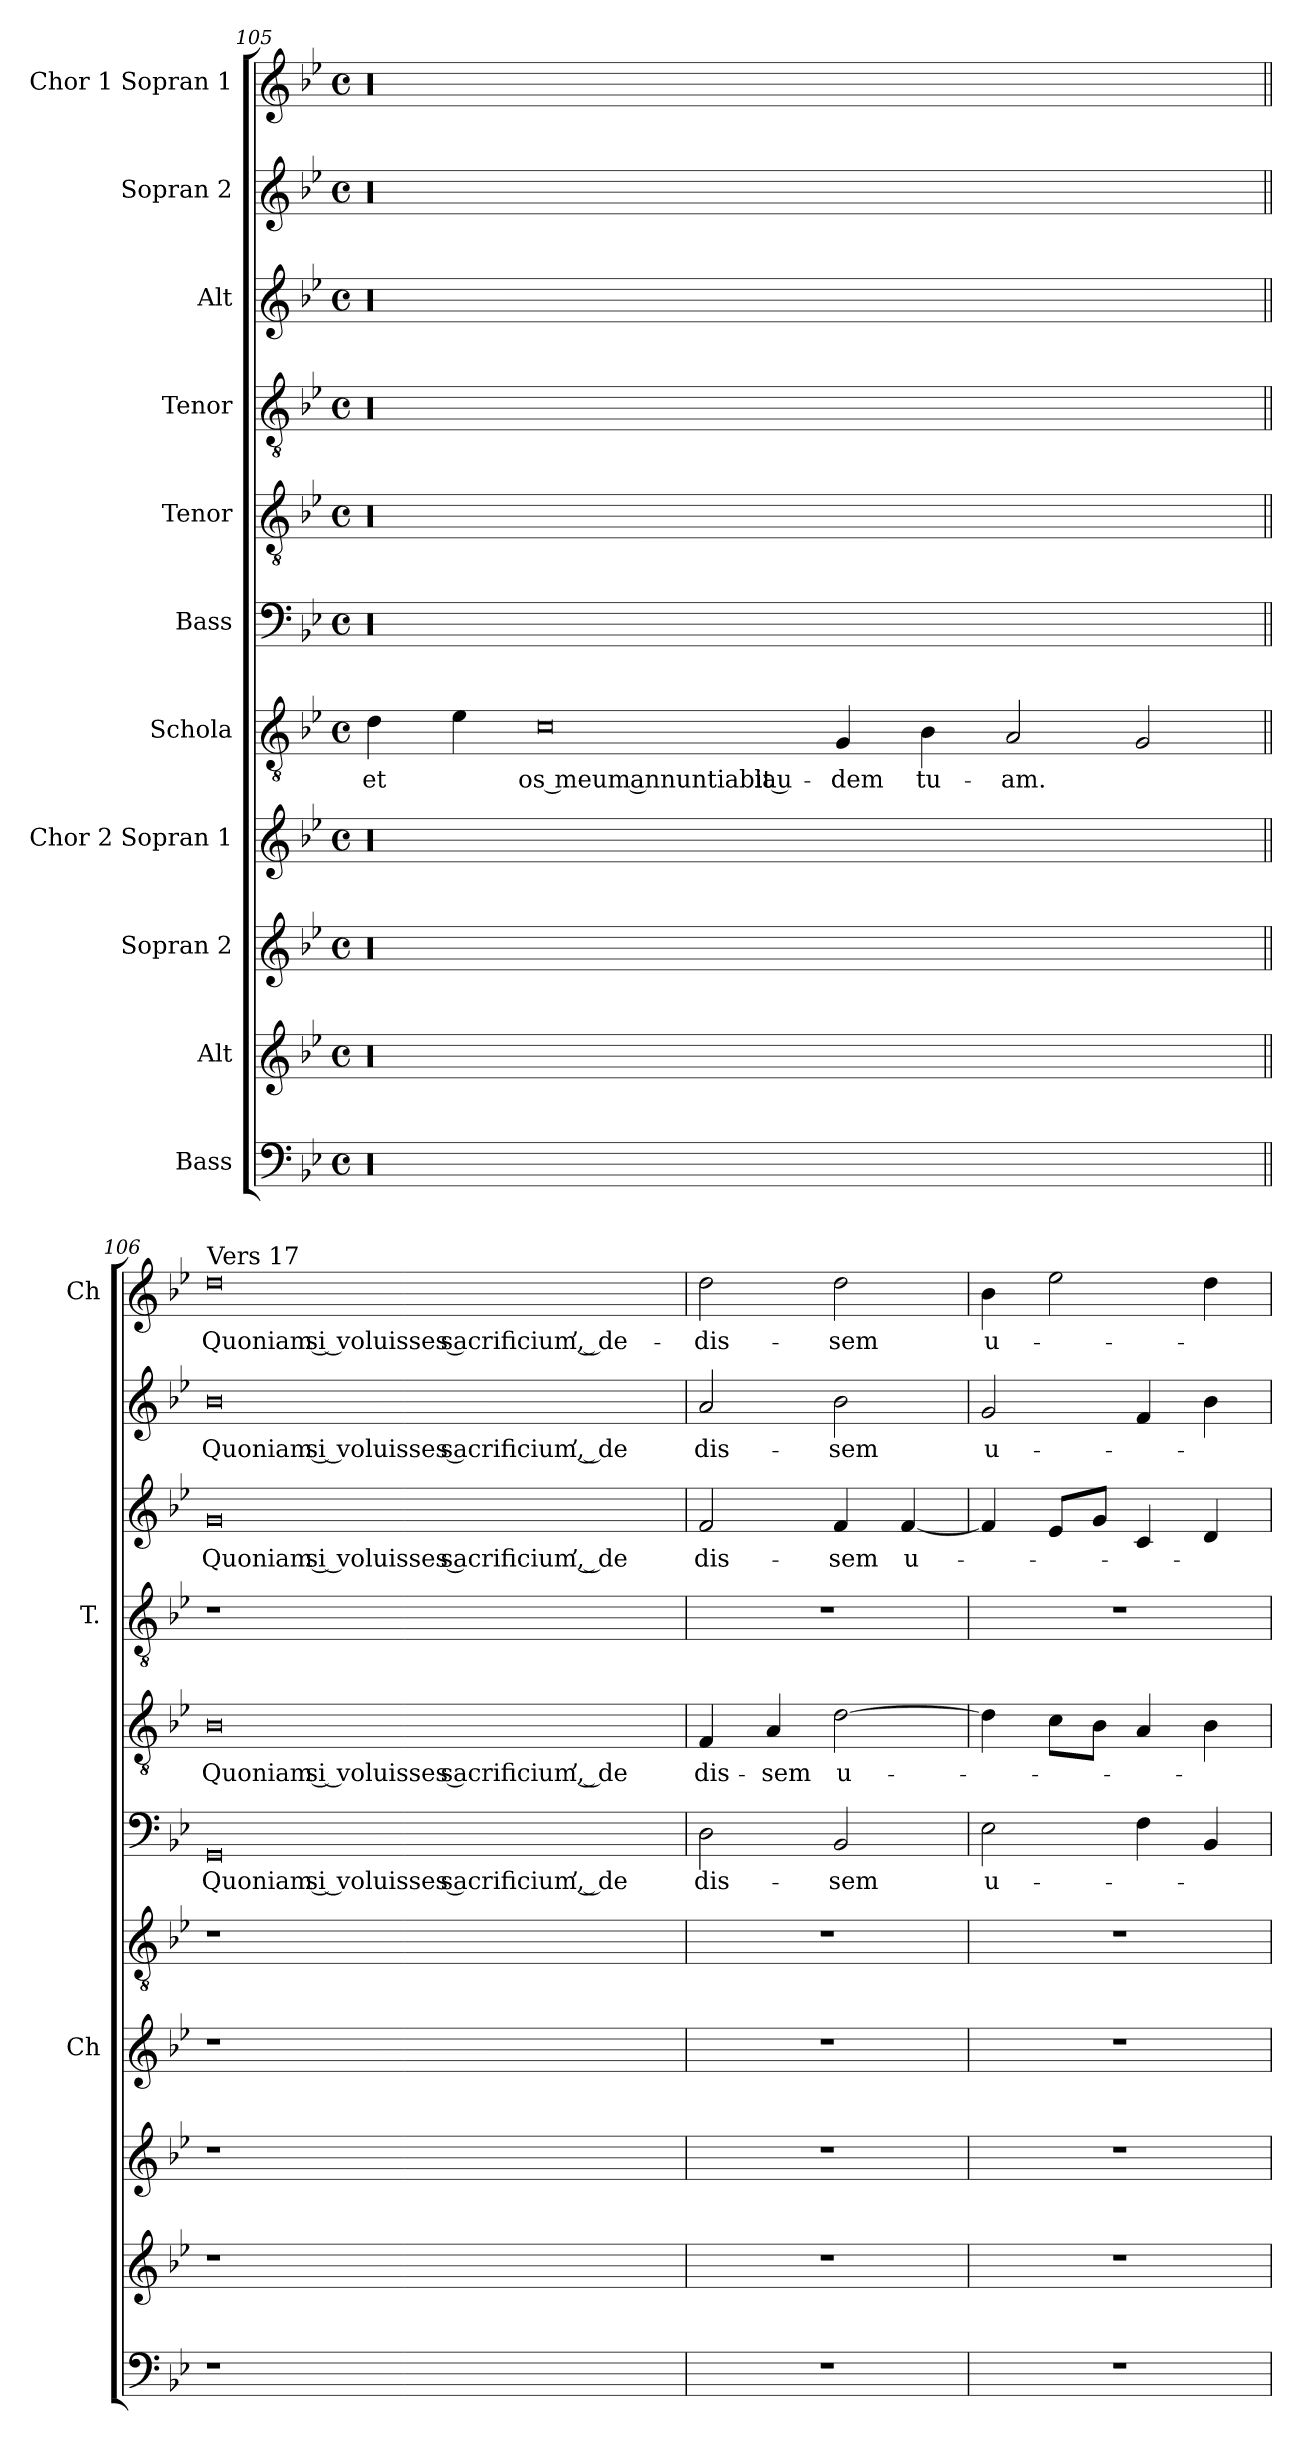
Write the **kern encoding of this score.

**kern	**kern	**kern	**kern	**kern	**text	**kern	**text	**kern	**text	**kern	**kern	**text	**kern	**text	**kern	**text
*part11	*part10	*part9	*part8	*part7	*part7	*part6	*part6	*part5	*part5	*part4	*part3	*part3	*part2	*part2	*part1	*part1
*staff11	*staff10	*staff9	*staff8	*staff7	*staff7	*staff6	*staff6	*staff5	*staff5	*staff4	*staff3	*staff3	*staff2	*staff2	*staff1	*staff1
*I"Bass	*I"Alt	*I"Sopran 2	*I"Chor 2 Sopran 1	*I"Schola	*	*I"Bass	*	*I"Tenor	*	*I"Tenor	*I"Alt	*	*I"Sopran 2	*	*I"Chor 1 Sopran 1	*
*	*	*	*I'Ch	*	*	*	*	*	*	*I'T.	*	*	*	*	*I'Ch	*
*clefF4	*clefG2	*clefG2	*clefG2	*clefGv2	*	*clefF4	*	*clefGv2	*	*clefGv2	*clefG2	*	*clefG2	*	*clefG2	*
*k[b-e-]	*k[b-e-]	*k[b-e-]	*k[b-e-]	*k[b-e-]	*	*k[b-e-]	*	*k[b-e-]	*	*k[b-e-]	*k[b-e-]	*	*k[b-e-]	*	*k[b-e-]	*
*M4/4	*M4/4	*M4/4	*M4/4	*M4/4	*	*M4/4	*	*M4/4	*	*M4/4	*M4/4	*	*M4/4	*	*M4/4	*
*met(c)	*met(c)	*met(c)	*met(c)	*met(c)	*	*met(c)	*	*met(c)	*	*met(c)	*met(c)	*	*met(c)	*	*met(c)	*
=105	=105	=105	=105	=105	=105	=105	=105	=105	=105	=105	=105	=105	=105	=105	=105	=105
00r	00r	00r	00r	4d	et	00r	.	00r	.	00r	00r	.	00r	.	00r	.
.	.	.	.	4e-	.	.	.	.	.	.	.	.	.	.	.	.
.	.	.	.	0c	os meum annuntiabit lau-	.	.	.	.	.	.	.	.	.	.	.
.	.	.	.	4G	-dem	.	.	.	.	.	.	.	.	.	.	.
.	.	.	.	4B-	tu-	.	.	.	.	.	.	.	.	.	.	.
.	.	.	.	2A	-am.	.	.	.	.	.	.	.	.	.	.	.
.	.	.	.	2G	.	.	.	.	.	.	.	.	.	.	.	.
!!LO:LB:g=z
=106||	=106||	=106||	=106||	=106||	=106||	=106||	=106||	=106||	=106||	=106||	=106||	=106||	=106||	=106||	=106||	=106||
!	!	!	!	!	!	!	!	!	!	!	!	!	!	!	!LO:TX:a:t=Vers 17	!
1r	1r	1r	1r	1r	.	0GG	Quoniam si voluisses sacrificium, ’ de	0B-	Quoniam si voluisses sacrificium, ’ de	1r	0g	Quoniam si voluisses sacrificium, ’ de	0b-	Quoniam si voluisses sacrificium, ’ de	0dd	Quoniam si voluisses sacrificium, ’ de-
1ryy	1ryy	1ryy	1ryy	1ryy	.	.	.	.	.	1ryy	.	.	.	.	.	.
=107	=107	=107	=107	=107	=107	=107	=107	=107	=107	=107	=107	=107	=107	=107	=107	=107
1r	1r	1r	1r	1r	.	2D\	-dis-	4F/	-dis-	1r	2f/	-dis-	2a/	dis-	2dd\	-dis-
.	.	.	.	.	.	.	.	4A/	-sem	.	.	.	.	.	.	.
.	.	.	.	.	.	2BB-/	-sem	[2d\	u-	.	4f/	-sem	2b-\	-sem	2dd\	-sem
.	.	.	.	.	.	.	.	.	.	.	[4f/	u-	.	.	.	.
=108	=108	=108	=108	=108	=108	=108	=108	=108	=108	=108	=108	=108	=108	=108	=108	=108
1r	1r	1r	1r	1r	.	2E-\	u-	4d\]	.	1r	4f/]	.	2g/	u-	4b-\	u-
.	.	.	.	.	.	.	.	8c\L	.	.	8e-/L	.	.	.	2ee-\	.
.	.	.	.	.	.	.	.	8B-\J	.	.	8g/J	.	.	.	.	.
.	.	.	.	.	.	4F\	.	4A/	.	.	4c/	.	4f/	.	.	.
.	.	.	.	.	.	4BB-/	.	4B-\	.	.	4d/	.	4b-\	.	4dd\	.
=	=	=	=	=	=	=	=	=	=	=	=	=	=	=	=	=
*-	*-	*-	*-	*-	*-	*-	*-	*-	*-	*-	*-	*-	*-	*-	*-	*-
